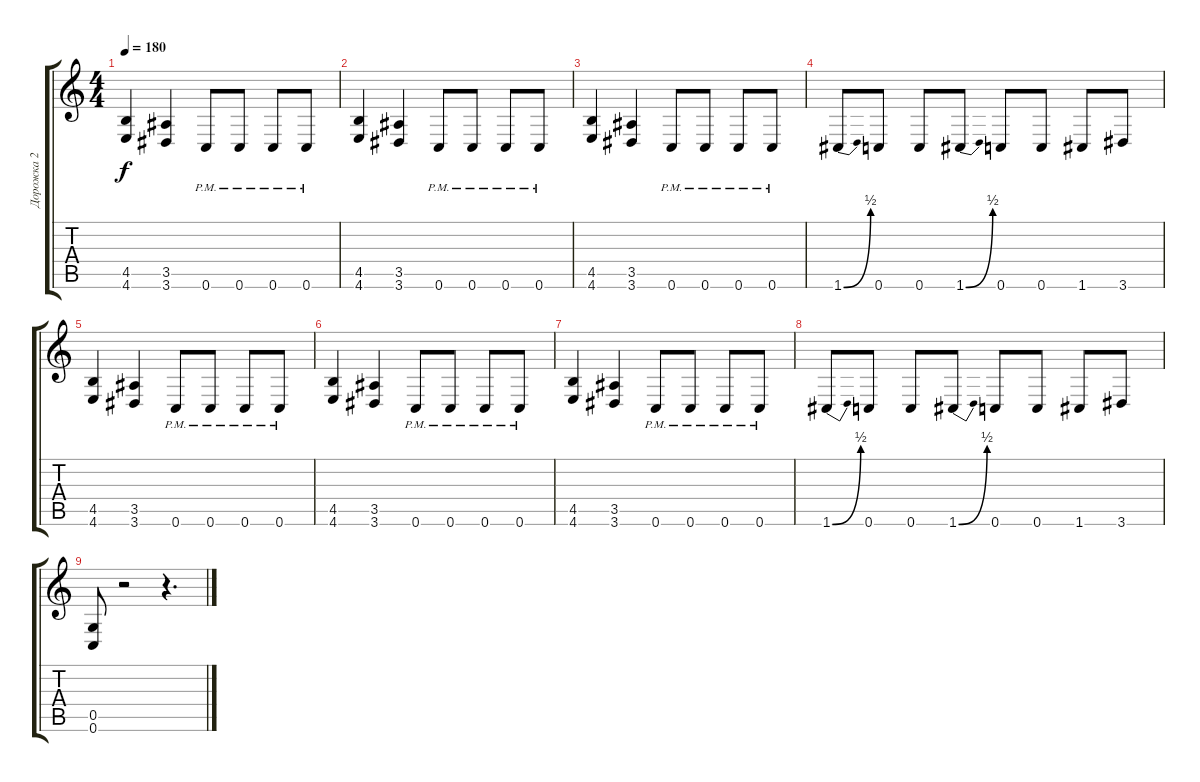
\track ("Дорожка 2" "Дорожка 2") {instrument distortionguitar}
\staff {score tabs}
\tuning (D4 A3 F3 C3 G2 C2) {hide}
\ts (4 4)
\tempo 180
\clef g2
\ks c
(4.5 4.6).4{dy f} (3.5 3.6).4 0.6{pm}.8 0.6{pm}.8 0.6{pm}.8 0.6{pm}.8 |
(4.5 4.6).4 (3.5 3.6).4 0.6{pm}.8 0.6{pm}.8 0.6{pm}.8 0.6{pm}.8 |
(4.5 4.6).4 (3.5 3.6).4 0.6{pm}.8 0.6{pm}.8 0.6{pm}.8 0.6{pm}.8 |
1.6{be (bend 0 0 60 2)}.8 0.6.8 0.6.8 1.6{be (bend 0 0 60 2)}.8 0.6.8 0.6.8 1.6.8 3.6.8 |
(4.5 4.6).4 (3.5 3.6).4 0.6{pm}.8 0.6{pm}.8 0.6{pm}.8 0.6{pm}.8 |
(4.5 4.6).4 (3.5 3.6).4 0.6{pm}.8 0.6{pm}.8 0.6{pm}.8 0.6{pm}.8 |
(4.5 4.6).4 (3.5 3.6).4 0.6{pm}.8 0.6{pm}.8 0.6{pm}.8 0.6{pm}.8 |
1.6{be (bend 0 0 60 2)}.8 0.6.8 0.6.8 1.6{be (bend 0 0 60 2)}.8 0.6.8 0.6.8 1.6.8 3.6.8 |
(0.5 0.6).8 r.2 r.4{d}
